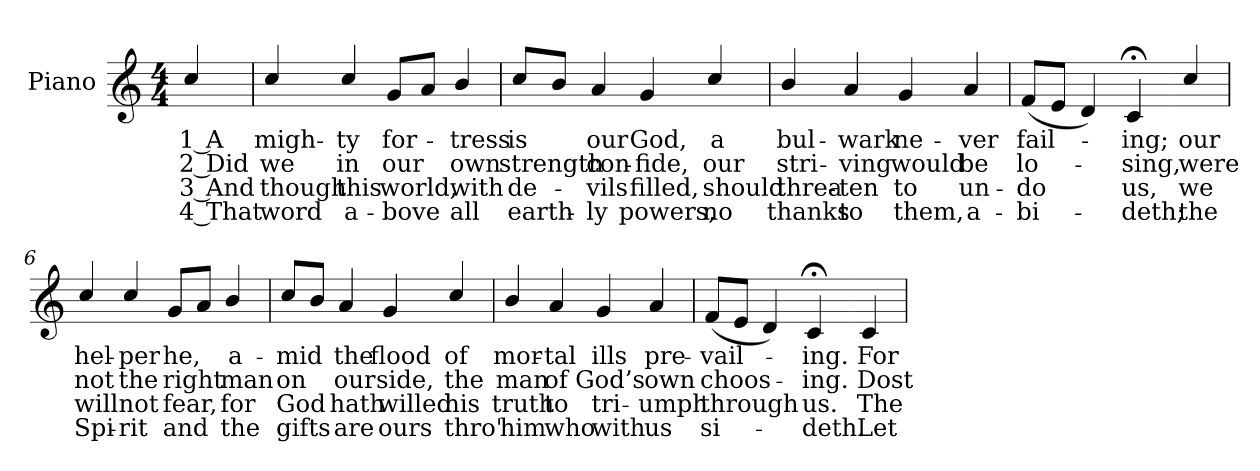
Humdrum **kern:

**kern	**text	**text	**text	**text
*part1	*part1	*part1	*part1	*part1
*staff1	*staff1	*staff1	*staff1	*staff1
*I"Piano	*	*	*	*
*I'Pno.	*	*	*	*
!!LO:PB:g=z
*clefG2	*	*	*	*
*k[]	*	*	*	*
*C:	*	*	*	*
*M4/4	*	*	*	*
=	=	=	=	=
!	!LO:LY:b:color=#000000	!LO:LY:b:color=#000000	!LO:LY:b:color=#000000	!LO:LY:b:color=#000000
4cci/	1 A	2 Did	3 And	4 That
=1	=1	=1	=1	=1
!	!LO:LY:b:color=#000000	!LO:LY:b:color=#000000	!LO:LY:b:color=#000000	!LO:LY:b:color=#000000
4cci/	migh-	we	though	word
!	!LO:LY:b:color=#000000	!LO:LY:b:color=#000000	!LO:LY:b:color=#000000	!LO:LY:b:color=#000000
4cci/	-ty	in	this	a-
!	!LO:LY:b:color=#000000	!LO:LY:b:color=#000000	!LO:LY:b:color=#000000	!LO:LY:b:color=#000000
8gi/L	for-	our	-world,	bove
8ai/J	.	.	.	.
!	!LO:LY:b:color=#000000	!LO:LY:b:color=#000000	!LO:LY:b:color=#000000	!LO:LY:b:color=#000000
4bi/	-tress	own	with	all
=2	=2	=2	=2	=2
!	!LO:LY:b:color=#000000	!LO:LY:b:color=#000000	!LO:LY:b:color=#000000	!LO:LY:b:color=#000000
8cci/L	is	strength	de-	-earth-
8bi/J	.	.	.	.
!	!LO:LY:b:color=#000000	!LO:LY:b:color=#000000	!LO:LY:b:color=#000000	!LO:LY:b:color=#000000
4ai/	our	con-	-vils	ly
!	!LO:LY:b:color=#000000	!LO:LY:b:color=#000000	!LO:LY:b:color=#000000	!LO:LY:b:color=#000000
4gi/	God,	-fide,	filled,	powers,
!	!LO:LY:b:color=#000000	!LO:LY:b:color=#000000	!LO:LY:b:color=#000000	!LO:LY:b:color=#000000
4cci/	a	our	should	no
!!LO:LB:g=z
=3	=3	=3	=3	=3
!	!LO:LY:b:color=#000000	!LO:LY:b:color=#000000	!LO:LY:b:color=#000000	!LO:LY:b:color=#000000
4bi/	bul-	stri-	threa-	-thanks
!	!LO:LY:b:color=#000000	!LO:LY:b:color=#000000	!LO:LY:b:color=#000000	!LO:LY:b:color=#000000
4ai/	-wark	-ving	ten	to
!	!LO:LY:b:color=#000000	!LO:LY:b:color=#000000	!LO:LY:b:color=#000000	!LO:LY:b:color=#000000
4gi/	ne-	would	to	them,
!	!LO:LY:b:color=#000000	!LO:LY:b:color=#000000	!LO:LY:b:color=#000000	!LO:LY:b:color=#000000
4ai/	-ver	be	un-	-a-
=4	=4	=4	=4	=4
!	!LO:LY:b:color=#000000	!LO:LY:b:color=#000000	!LO:LY:b:color=#000000	!LO:LY:b:color=#000000
(8fi/L	fail-	lo-	-do	bi-
8ei/J	.	.	.	.
4di/)	.	.	.	.
!	!LO:LY:b:color=#000000	!LO:LY:b:color=#000000	!LO:LY:b:color=#000000	!LO:LY:b:color=#000000
4c;i/	-ing;	-sing,	-us,	deth;
=5-	=5-	=5-	=5-	=5-
!	!LO:LY:b:color=#000000	!LO:LY:b:color=#000000	!LO:LY:b:color=#000000	!LO:LY:b:color=#000000
4cci/	our	were	we	the
=6	=6	=6	=6	=6
!	!LO:LY:b:color=#000000	!LO:LY:b:color=#000000	!LO:LY:b:color=#000000	!LO:LY:b:color=#000000
4cci/	hel-	not	will	Spi-
!	!LO:LY:b:color=#000000	!LO:LY:b:color=#000000	!LO:LY:b:color=#000000	!LO:LY:b:color=#000000
4cci/	-per	the	-not	rit
!	!LO:LY:b:color=#000000	!LO:LY:b:color=#000000	!LO:LY:b:color=#000000	!LO:LY:b:color=#000000
8gi/L	he,	right	fear,	and
8ai/J	.	.	.	.
!	!LO:LY:b:color=#000000	!LO:LY:b:color=#000000	!LO:LY:b:color=#000000	!LO:LY:b:color=#000000
4bi/	a-	man	for	the
!!LO:LB:g=z
=7	=7	=7	=7	=7
!	!LO:LY:b:color=#000000	!LO:LY:b:color=#000000	!LO:LY:b:color=#000000	!LO:LY:b:color=#000000
8cci/L	-mid	on	God	gifts
8bi/J	.	.	.	.
!	!LO:LY:b:color=#000000	!LO:LY:b:color=#000000	!LO:LY:b:color=#000000	!LO:LY:b:color=#000000
4ai/	the	our	hath	are
!	!LO:LY:b:color=#000000	!LO:LY:b:color=#000000	!LO:LY:b:color=#000000	!LO:LY:b:color=#000000
4gi/	flood	side,	willed	ours
!	!LO:LY:b:color=#000000	!LO:LY:b:color=#000000	!LO:LY:b:color=#000000	!LO:LY:b:color=#000000
4cci/	of	the	his	thro'
=8	=8	=8	=8	=8
!	!LO:LY:b:color=#000000	!LO:LY:b:color=#000000	!LO:LY:b:color=#000000	!LO:LY:b:color=#000000
4bi/	mor-	man	truth	him
!	!LO:LY:b:color=#000000	!LO:LY:b:color=#000000	!LO:LY:b:color=#000000	!LO:LY:b:color=#000000
4ai/	-tal	of	to	who
!	!LO:LY:b:color=#000000	!LO:LY:b:color=#000000	!LO:LY:b:color=#000000	!LO:LY:b:color=#000000
4gi/	ills	God’s	tri-	-with
!	!LO:LY:b:color=#000000	!LO:LY:b:color=#000000	!LO:LY:b:color=#000000	!LO:LY:b:color=#000000
4ai/	pre-	own	umph	us
=9	=9	=9	=9	=9
!	!LO:LY:b:color=#000000	!LO:LY:b:color=#000000	!LO:LY:b:color=#000000	!LO:LY:b:color=#000000
(8fi/L	-vail-	choos-	through	si-
8ei/J	.	.	.	.
4di/)	.	.	.	.
!	!LO:LY:b:color=#000000	!LO:LY:b:color=#000000	!LO:LY:b:color=#000000	!LO:LY:b:color=#000000
4c;i/	-ing.	-ing.	-us.	deth.
=10-	=10-	=10-	=10-	=10-
!	!LO:LY:b:color=#000000	!LO:LY:b:color=#000000	!LO:LY:b:color=#000000	!LO:LY:b:color=#000000
4ci/	For	Dost	The	Let
=	=	=	=	=
*-	*-	*-	*-	*-
